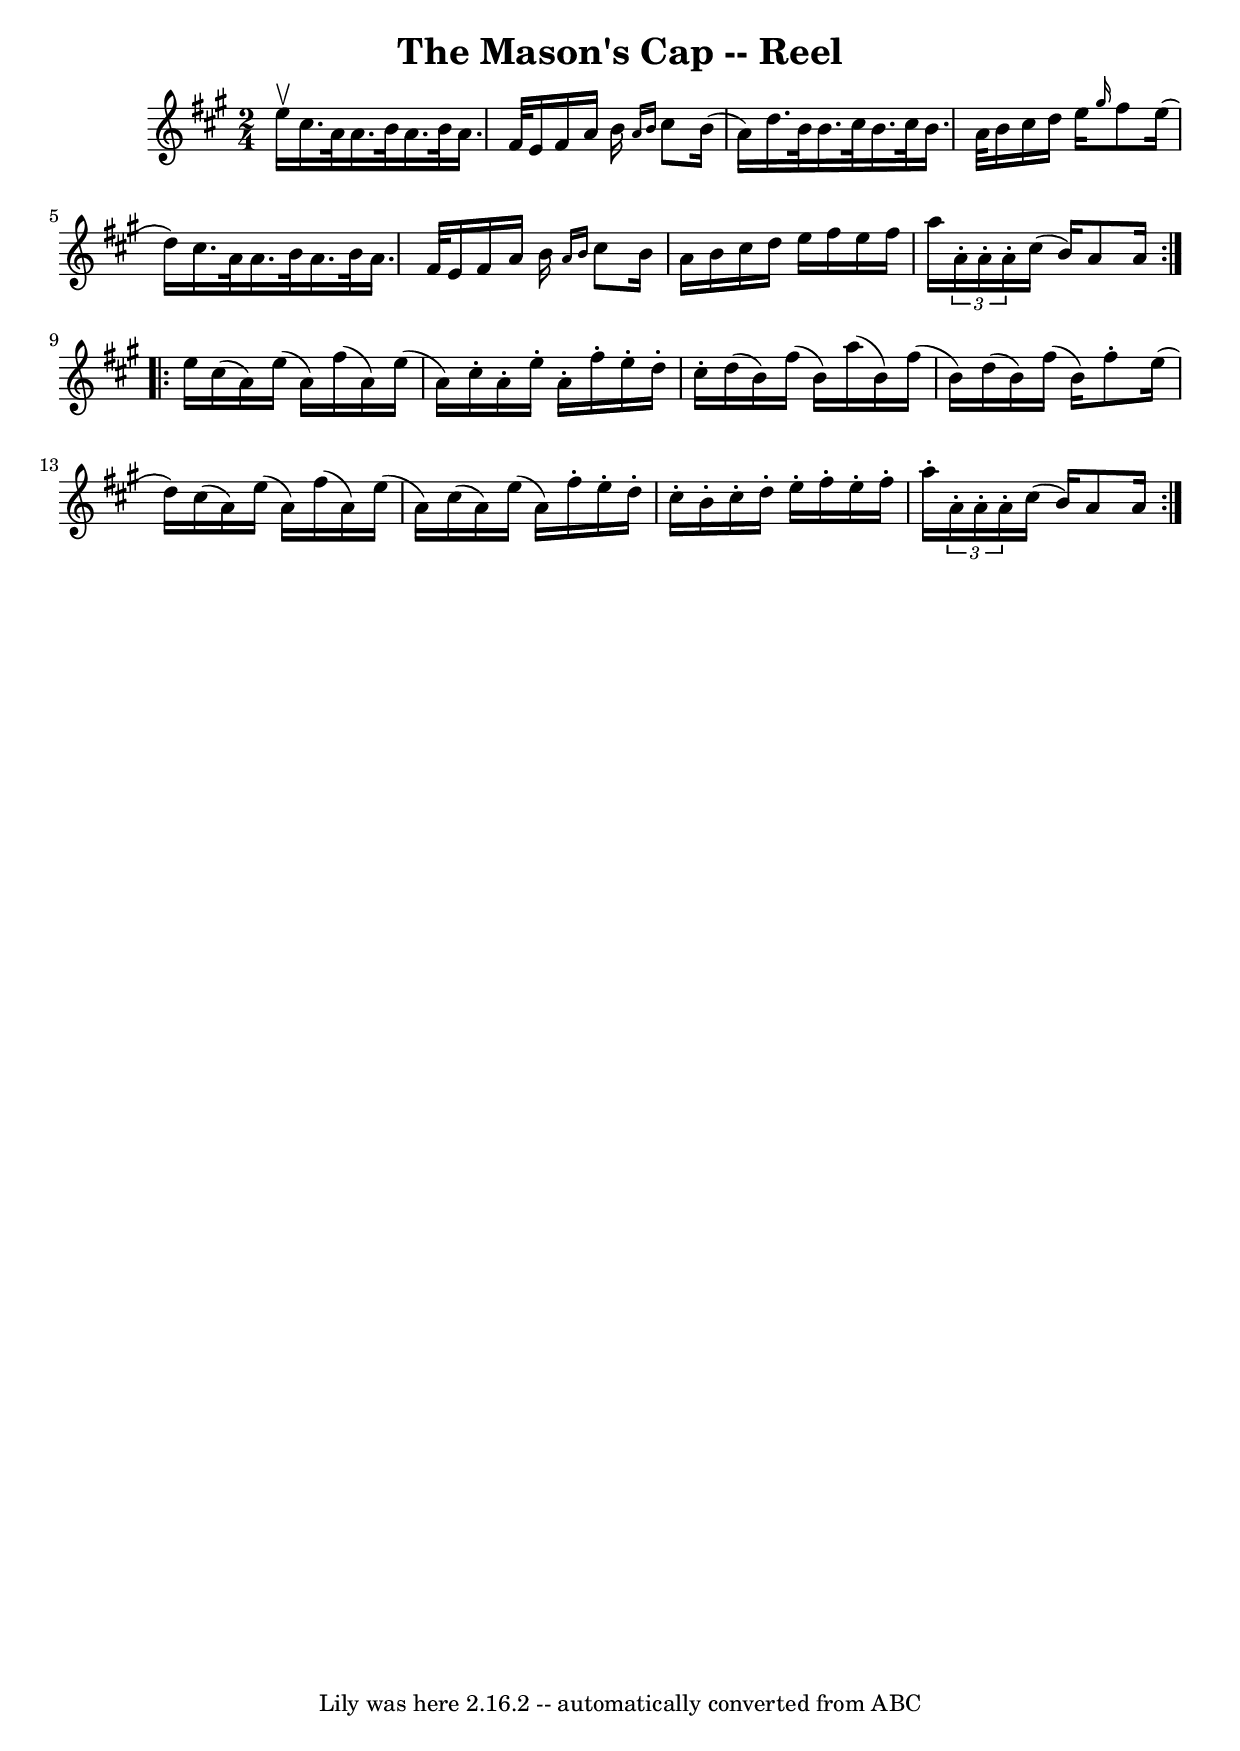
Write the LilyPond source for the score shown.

\version "2.16.2"
\include "Mammoth.ily"
\header {
  %% book = "Ryan's Mammoth Collection"
  crossRefNumber = "1"
  footnotes = ""
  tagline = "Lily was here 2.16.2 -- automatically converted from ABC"
  title = "The Mason's Cap -- Reel"

}
voicedefault =  {



  \repeat volta 2 {

    \time 2/4 
    \key a \major e''16^\upbow |
    cis''16. a'32 a'16.    
    b'32 a'16. b'32 a'16. fis'32  |
    e'16 fis'16 a'16    
    b'16  \grace { a'16 b'16  
		 } cis''8 b'16 (a'16) |
    
    d''16. b'32 b'16. cis''32 b'16. cis''32 b'16. a'32  
    |
    b'16 cis''16 d''16 e''16  \grace { gis''16  
				     } fis''8   
    e''16 (d''16) |
    cis''16. a'32 a'16. b'32 a'16.    
    b'32 a'16. fis'32  |
    e'16 fis'16 a'16 b'16  \grace {    
      a'16 b'16  
    } cis''8 b'16 a'16  |
    b'16 cis''16 d''16   
    e''16 fis''16 e''16 fis''16 a''16  |
    \times 2/3 { a'16 -. 
		 a'16 -. a'16 -. 
	       } cis''16 (b'16) a'8 a'16  
  } 
  \repeat volta 2 {
    
    e''16  |
    cis''16 (a'16) e''16 (a'16) fis''16 (
    a'16) e''16 (a'16) |
    cis''16 -. a'16 -. e''16 -. a'16 
    -. fis''16 -. e''16 -. d''16 -. cis''16 -. |
    d''16 (b'16  
    -) fis''16 (b'16) a''16 (b'16) fis''16 (b'16) |
    
    d''16 (b'16) fis''16 (b'16) fis''8 -. e''16 (d''16) 
    |
    cis''16 (a'16) e''16 (a'16) fis''16 (a'16)   
    e''16 (a'16) |
    cis''16 (a'16) e''16 (a'16)   
    fis''16 -. e''16 -. d''16 -. cis''16 -. |
    b'16 -. cis''16 -.   
    d''16 -. e''16 -. fis''16 -. e''16 -. fis''16 -. a''16 -. |
    
    \times 2/3 { a'16 -. a'16 -. a'16 -. 
	       } cis''16 (b'16) a'8    
    a'16  
  }   

}

\score{
  <<

    \context Staff="default"
    {
      \voicedefault 
      
    }

  >>
  \layout {
    
  }
  \midi {
  }

}
